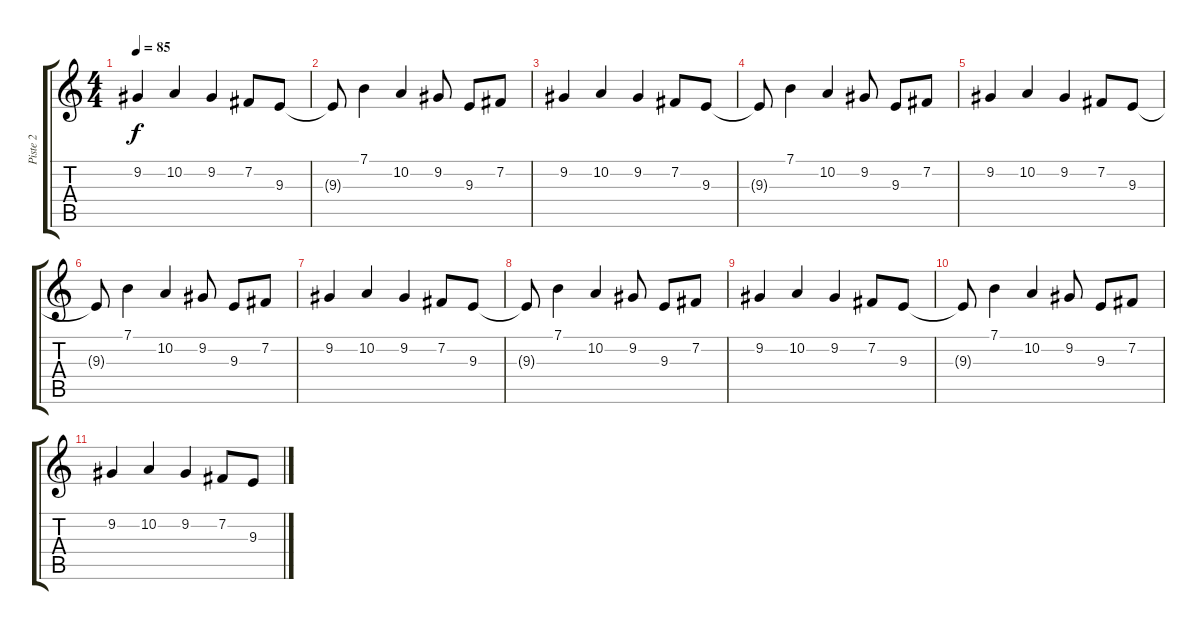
\track ("Piste 2" "Piste 2") {instrument electricpiano1}
\staff {score tabs}
\tuning (E4 B3 G3 D3 A2 E2) {hide}
\ts (4 4)
\tempo 85
\clef g2
\ks c
9.2.4{dy f} 10.2.4 9.2.4 7.2.8 9.3.8 |
9.3{t}.8 7.1.4 10.2.4 9.2.8 9.3.8 7.2.8 |
9.2.4 10.2.4 9.2.4 7.2.8 9.3.8 |
9.3{t}.8 7.1.4 10.2.4 9.2.8 9.3.8 7.2.8 |
9.2.4 10.2.4 9.2.4 7.2.8 9.3.8 |
9.3{t}.8 7.1.4 10.2.4 9.2.8 9.3.8 7.2.8 |
9.2.4 10.2.4 9.2.4 7.2.8 9.3.8 |
9.3{t}.8 7.1.4 10.2.4 9.2.8 9.3.8 7.2.8 |
9.2.4 10.2.4 9.2.4 7.2.8 9.3.8 |
9.3{t}.8 7.1.4 10.2.4 9.2.8 9.3.8 7.2.8 |
9.2.4 10.2.4 9.2.4 7.2.8 9.3.8
